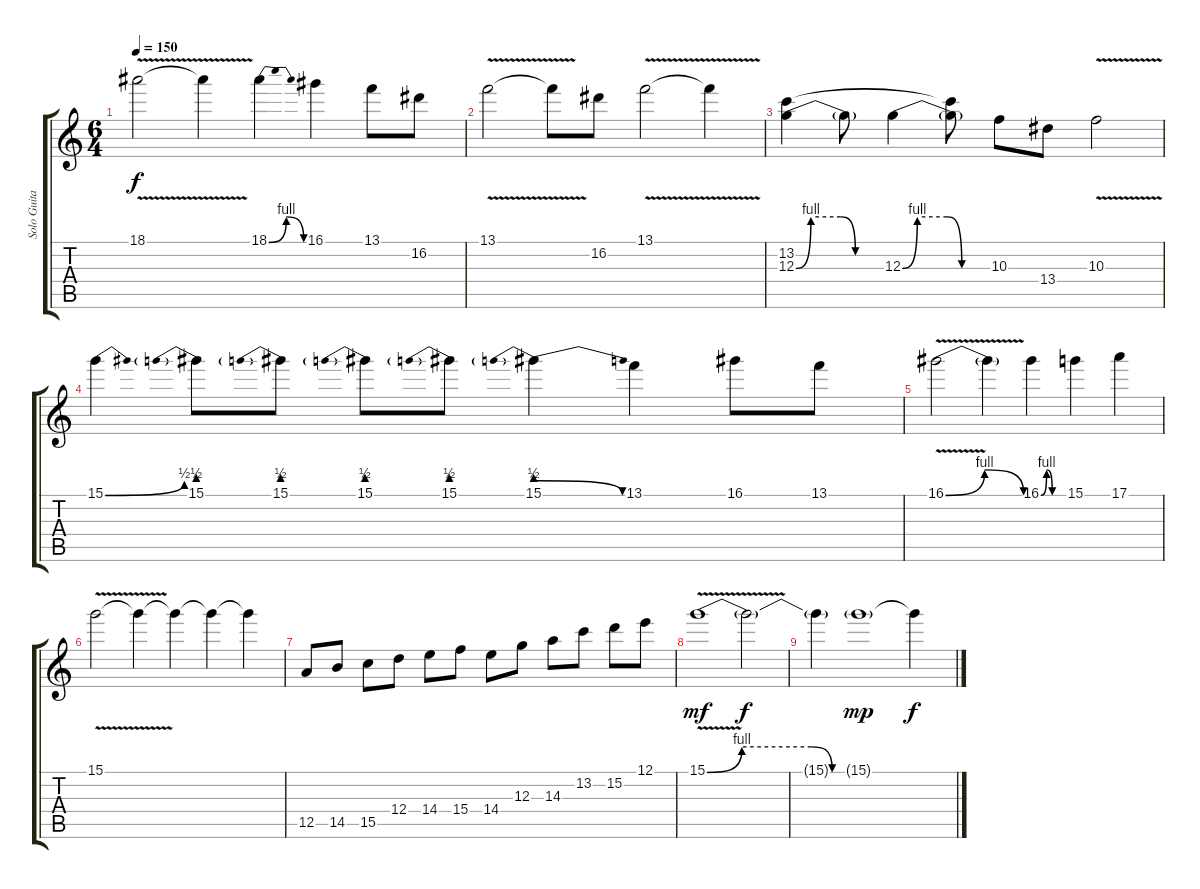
\track ("Solo Guitar" "Solo Guita") {instrument distortionguitar}
\staff {score tabs}
\tuning (E4 B3 G3 D3 A2 D2) {hide}
\ts (6 4)
\tempo 150
\clef g2
\ks c
18.1{v}.2{dy f} 18.1{t}.4 18.1{be (bendrelease 0 0 30 4 30 4 60 0)}.4 16.1.4 13.1.8 16.2.8 |
13.1{v}.2 13.1{t}.8 16.2.8 13.1{v}.2 13.1{t}.4 |
(13.2 12.3{be (custom 0 0 10 4 30 4 40 0 60 0)}).4 12.3{t}.8 12.3{be (custom 0 0 10 4 30 4 40 0 60 0)}.4 (13.2{t} 12.3{t}).8 10.3.8 13.4.8 10.3{v}.2 |
15.1{be (bend 0 0 60 2)}.4 15.1{be (prebend 0 2 60 2)}.8 15.1{be (prebend 0 2 60 2)}.8 15.1{be (prebend 0 2 60 2)}.8 15.1{be (prebend 0 2 60 2)}.8 15.1{be (prebendrelease 0 2 60 0)}.4 13.1.4 16.1.8 13.1.8 |
16.1{be (bendrelease 0 0 15 4 45 4 60 0) v}.2 16.1{t}.4 16.1{be (custom 0 0 15 4 30 0 60 0)}.4 15.1.4 17.1.4 |
15.1{v}.2 15.1{t}.4 15.1{t}.4 15.1{t}.4 15.1{t}.4 |
12.5.8 14.5.8 15.5.8 12.4.8 14.4.8 15.4.8 14.4.8 12.3.8 14.3.8 13.2.8 15.2.8 12.1.8 |
15.1{be (custom 0 0 15 4 45 4 54 0 60 0) v}.1{dy mf} 15.1{t}.2{dy f} |
15.1{t}.4 15.1{g}.1{dy mp} 15.1{t}.4{dy f}
